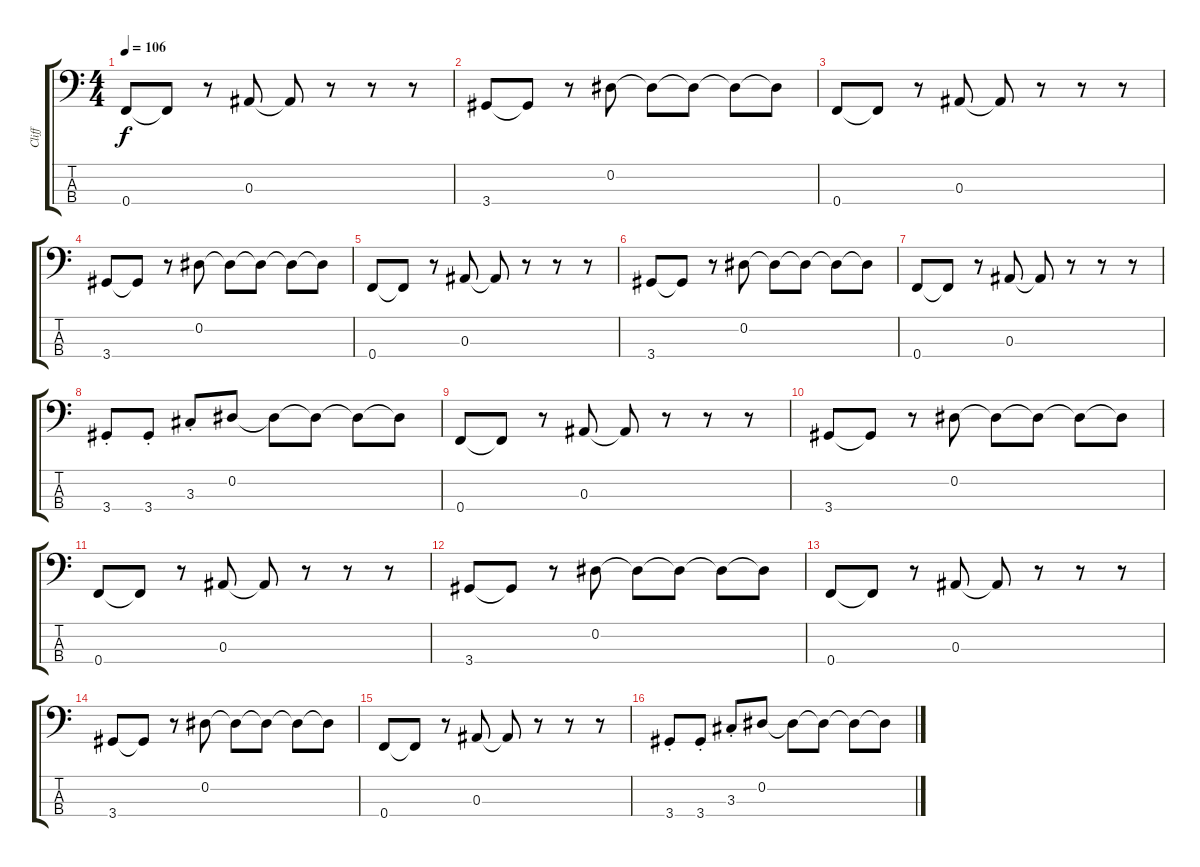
\track ("Cliff" "Cliff") {instrument electricbassfinger}
\staff {score tabs}
\tuning (Ab2 Eb2 Bb1 F1) {hide}
\ts (4 4)
\tempo 106
\clef f4
\ks c
0.4.8{dy f} 0.4{t}.8 r.8 0.3.8 0.3{t}.8 r.8 r.8 r.8 |
3.4.8 3.4{t}.8 r.8 0.2.8 0.2{t}.8 0.2{t}.8 0.2{t}.8 0.2{t}.8 |
0.4.8 0.4{t}.8 r.8 0.3.8 0.3{t}.8 r.8 r.8 r.8 |
3.4.8 3.4{t}.8 r.8 0.2.8 0.2{t}.8 0.2{t}.8 0.2{t}.8 0.2{t}.8 |
0.4.8 0.4{t}.8 r.8 0.3.8 0.3{t}.8 r.8 r.8 r.8 |
3.4.8 3.4{t}.8 r.8 0.2.8 0.2{t}.8 0.2{t}.8 0.2{t}.8 0.2{t}.8 |
0.4.8 0.4{t}.8 r.8 0.3.8 0.3{t}.8 r.8 r.8 r.8 |
3.4{st}.8 3.4{st}.8 3.3{st}.8 0.2.8 0.2{t}.8 0.2{t}.8 0.2{t}.8 0.2{t}.8 |
0.4.8 0.4{t}.8 r.8 0.3.8 0.3{t}.8 r.8 r.8 r.8 |
3.4.8 3.4{t}.8 r.8 0.2.8 0.2{t}.8 0.2{t}.8 0.2{t}.8 0.2{t}.8 |
0.4.8 0.4{t}.8 r.8 0.3.8 0.3{t}.8 r.8 r.8 r.8 |
3.4.8 3.4{t}.8 r.8 0.2.8 0.2{t}.8 0.2{t}.8 0.2{t}.8 0.2{t}.8 |
0.4.8 0.4{t}.8 r.8 0.3.8 0.3{t}.8 r.8 r.8 r.8 |
3.4.8 3.4{t}.8 r.8 0.2.8 0.2{t}.8 0.2{t}.8 0.2{t}.8 0.2{t}.8 |
0.4.8 0.4{t}.8 r.8 0.3.8 0.3{t}.8 r.8 r.8 r.8 |
3.4{st}.8 3.4{st}.8 3.3{st}.8 0.2.8 0.2{t}.8 0.2{t}.8 0.2{t}.8 0.2{t}.8
